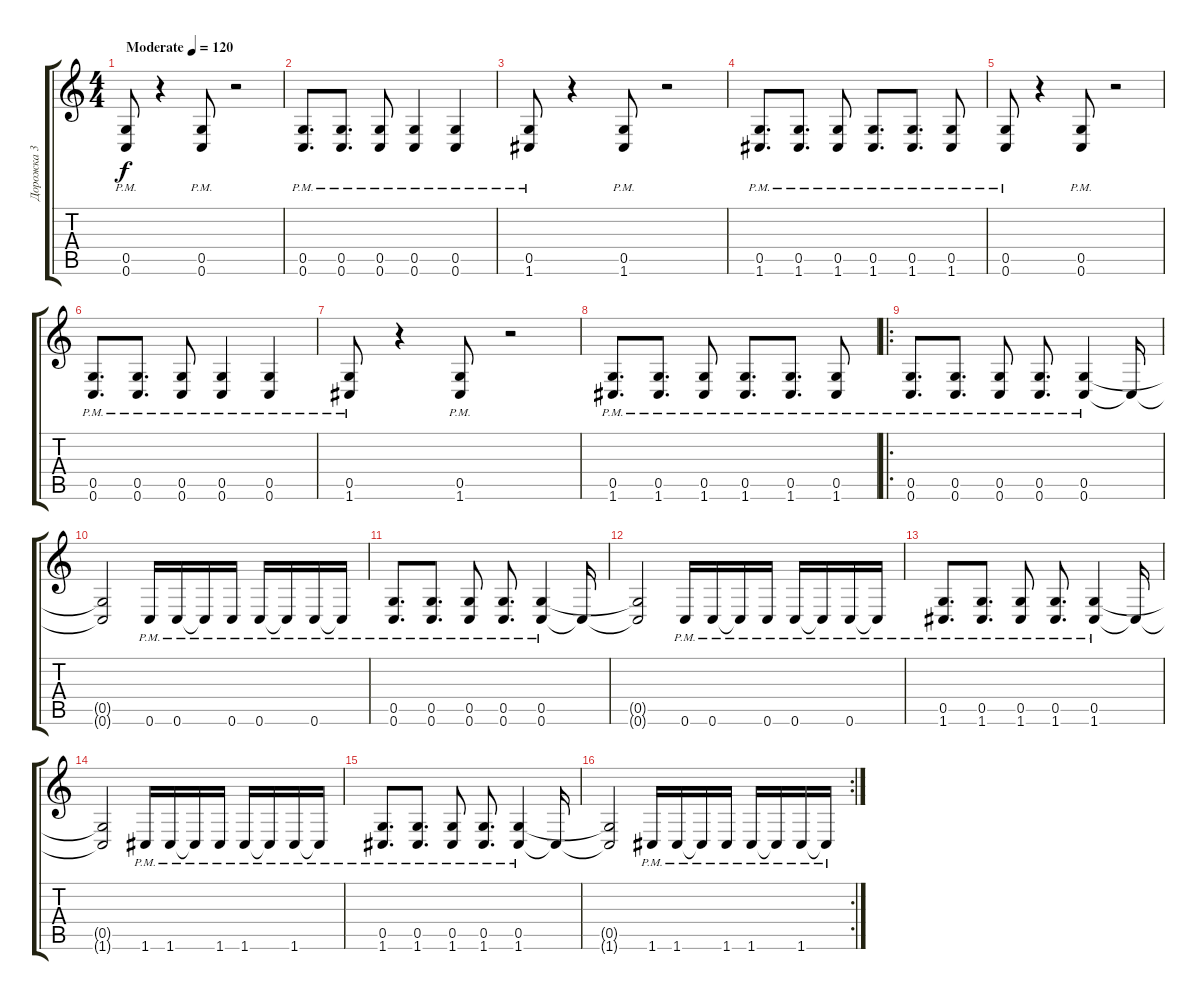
\track ("Дорожка 3" "Дорожка 3") {instrument distortionguitar}
\staff {score tabs}
\tuning (D4 A3 F3 C3 G2 C2) {hide}
\ts (4 4)
\tempo (120 "Moderate")
\clef g2
\ks c
(0.5{pm} 0.6{pm}).8{dy f instrument distortionguitar} r.4 (0.5{pm} 0.6{pm}).8 r.2 |
(0.5{pm} 0.6{pm}).8{d} (0.5{pm} 0.6{pm}).8{d} (0.5{pm} 0.6{pm}).8 (0.5{pm} 0.6{pm}).4 (0.5{pm} 0.6{pm}).4 |
(0.5{pm} 1.6{pm}).8 r.4 (0.5{pm} 1.6{pm}).8 r.2 |
(0.5{pm} 1.6{pm}).8{d} (0.5{pm} 1.6{pm}).8{d} (0.5{pm} 1.6{pm}).8 (0.5{pm} 1.6{pm}).8{d} (0.5{pm} 1.6{pm}).8{d} (0.5{pm} 1.6{pm}).8 |
(0.5{pm} 0.6{pm}).8 r.4 (0.5{pm} 0.6{pm}).8 r.2 |
(0.5{pm} 0.6{pm}).8{d} (0.5{pm} 0.6{pm}).8{d} (0.5{pm} 0.6{pm}).8 (0.5{pm} 0.6{pm}).4 (0.5{pm} 0.6{pm}).4 |
(0.5{pm} 1.6{pm}).8 r.4 (0.5{pm} 1.6{pm}).8 r.2 |
(0.5{pm} 1.6{pm}).8{d} (0.5{pm} 1.6{pm}).8{d} (0.5{pm} 1.6{pm}).8 (0.5{pm} 1.6{pm}).8{d} (0.5{pm} 1.6{pm}).8{d} (0.5{pm} 1.6{pm}).8 |
\ro
(0.5{pm} 0.6{pm}).8{d} (0.5{pm} 0.6{pm}).8{d} (0.5{pm} 0.6{pm}).8 (0.5{pm} 0.6{pm}).8{d} (0.5{pm} 0.6{pm}).4 0.6{t}.16 |
(0.5{t} 0.6{t}).2 0.6{pm}.16 0.6{pm}.16 0.6{pm t}.16 0.6{pm}.16 0.6{pm}.16 0.6{pm t}.16 0.6{pm}.16 0.6{pm t}.16 |
(0.5{pm} 0.6{pm}).8{d} (0.5{pm} 0.6{pm}).8{d} (0.5{pm} 0.6{pm}).8 (0.5{pm} 0.6{pm}).8{d} (0.5{pm} 0.6{pm}).4 0.6{t}.16 |
(0.5{t} 0.6{t}).2 0.6{pm}.16 0.6{pm}.16 0.6{pm t}.16 0.6{pm}.16 0.6{pm}.16 0.6{pm t}.16 0.6{pm}.16 0.6{pm t}.16 |
(0.5{pm} 1.6{pm}).8{d} (0.5{pm} 1.6{pm}).8{d} (0.5{pm} 1.6{pm}).8 (0.5{pm} 1.6{pm}).8{d} (0.5{pm} 1.6{pm}).4 1.6{t}.16 |
(0.5{t} 1.6{t}).2 1.6{pm}.16 1.6{pm}.16 1.6{pm t}.16 1.6{pm}.16 1.6{pm}.16 1.6{pm t}.16 1.6{pm}.16 1.6{pm t}.16 |
(0.5{pm} 1.6{pm}).8{d} (0.5{pm} 1.6{pm}).8{d} (0.5{pm} 1.6{pm}).8 (0.5{pm} 1.6{pm}).8{d} (0.5{pm} 1.6{pm}).4 1.6{t}.16 |
\rc 2
(0.5{t} 1.6{t}).2 1.6{pm}.16 1.6{pm}.16 1.6{pm t}.16 1.6{pm}.16 1.6{pm}.16 1.6{pm t}.16 1.6{pm}.16 1.6{pm t}.16
